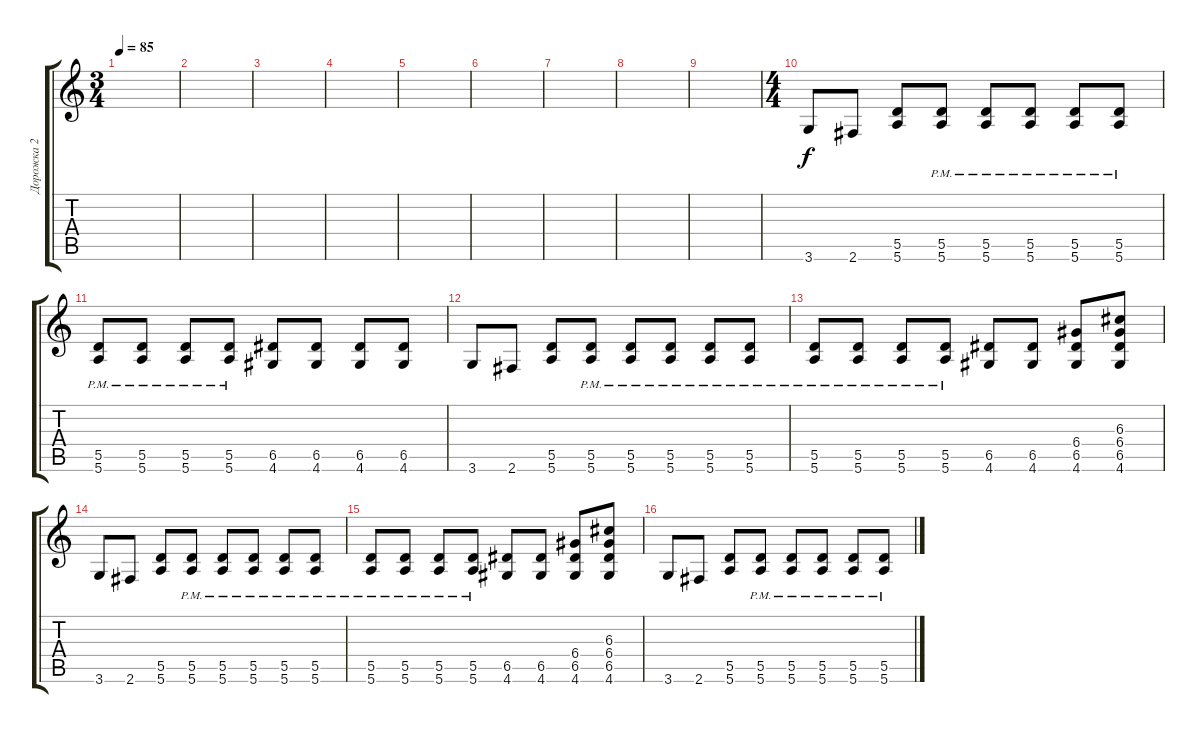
\track ("Дорожка 2" "Дорожка 2") {instrument distortionguitar}
\staff {score tabs}
\tuning (E4 B3 G3 D3 A2 E2) {hide}
\ts (3 4)
\tempo 85
\clef g2
\ks c
|
|
|
|
|
|
|
|
|
\ts (4 4)
3.6.8 2.6.8 (5.5 5.6).8 (5.5{pm} 5.6{pm}).8 (5.5{pm} 5.6{pm}).8 (5.5{pm} 5.6{pm}).8 (5.5{pm} 5.6{pm}).8 (5.5{pm} 5.6{pm}).8 |
(5.5{pm} 5.6{pm}).8 (5.5{pm} 5.6{pm}).8 (5.5{pm} 5.6{pm}).8 (5.5{pm} 5.6{pm}).8 (6.5 4.6).8 (6.5 4.6).8 (6.5 4.6).8 (6.5 4.6).8 |
3.6.8 2.6.8 (5.5 5.6).8 (5.5{pm} 5.6{pm}).8 (5.5{pm} 5.6{pm}).8 (5.5{pm} 5.6{pm}).8 (5.5{pm} 5.6{pm}).8 (5.5{pm} 5.6{pm}).8 |
(5.5{pm} 5.6{pm}).8 (5.5{pm} 5.6{pm}).8 (5.5{pm} 5.6{pm}).8 (5.5{pm} 5.6{pm}).8 (6.5 4.6).8 (6.5 4.6).8 (6.4 6.5 4.6).8 (6.3 6.4 6.5 4.6).8 |
3.6.8 2.6.8 (5.5 5.6).8 (5.5{pm} 5.6{pm}).8 (5.5{pm} 5.6{pm}).8 (5.5{pm} 5.6{pm}).8 (5.5{pm} 5.6{pm}).8 (5.5{pm} 5.6{pm}).8 |
(5.5{pm} 5.6{pm}).8 (5.5{pm} 5.6{pm}).8 (5.5{pm} 5.6{pm}).8 (5.5{pm} 5.6{pm}).8 (6.5 4.6).8 (6.5 4.6).8 (6.4 6.5 4.6).8 (6.3 6.4 6.5 4.6).8 |
3.6.8 2.6.8 (5.5 5.6).8 (5.5{pm} 5.6{pm}).8 (5.5{pm} 5.6{pm}).8 (5.5{pm} 5.6{pm}).8 (5.5{pm} 5.6{pm}).8 (5.5{pm} 5.6{pm}).8
